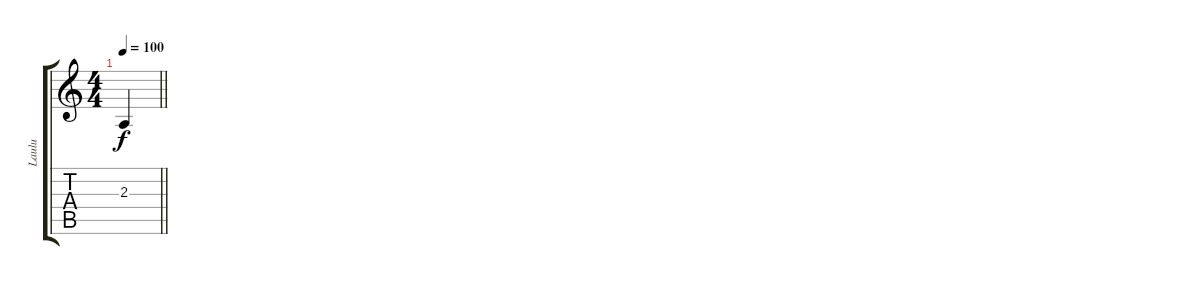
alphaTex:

\track ("Laulu" "Laulu") {instrument lead6voice}
\staff {score tabs}
\tuning (E4 B3 G3 D3 A2 E2) {hide}
\ts (4 4)
\tempo 100
\clef g2
\barLineRight lightlight
\ks c
2.3{t}.4{dy f}
